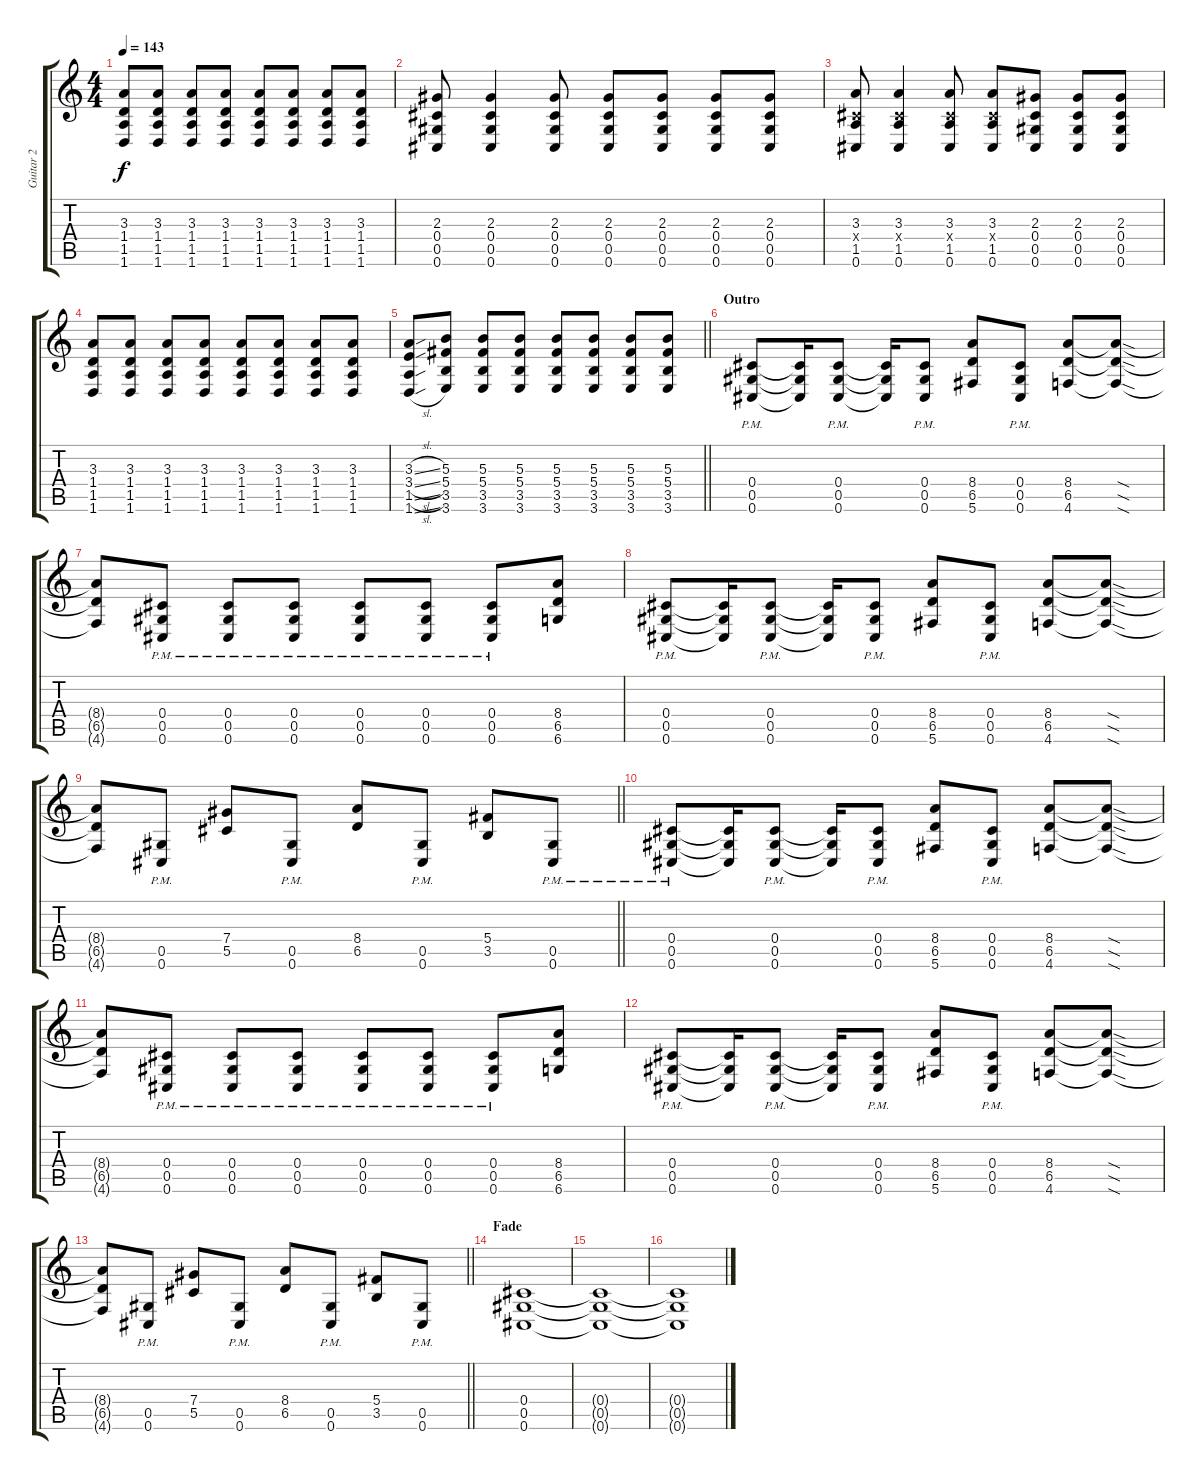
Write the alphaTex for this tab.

\track ("Guitar 2" "Guitar 2") {instrument distortionguitar}
\staff {score tabs}
\tuning (Eb4 Bb3 Gb3 Db3 Ab2 Db2) {hide}
\ts (4 4)
\tempo 143
\clef g2
\ks c
(3.3 1.4 1.5 1.6).8{dy f} (3.3 1.4 1.5 1.6).8 (3.3 1.4 1.5 1.6).8 (3.3 1.4 1.5 1.6).8 (3.3 1.4 1.5 1.6).8 (3.3 1.4 1.5 1.6).8 (3.3 1.4 1.5 1.6).8 (3.3 1.4 1.5 1.6).8 |
(2.3 0.4 0.5 0.6).8 (2.3 0.4 0.5 0.6).4 (2.3 0.4 0.5 0.6).8 (2.3 0.4 0.5 0.6).8 (2.3 0.4 0.5 0.6).8 (2.3 0.4 0.5 0.6).8 (2.3 0.4 0.5 0.6).8 |
(3.3 0.4{x} 1.5 0.6).8 (3.3 0.4{x} 1.5 0.6).4 (3.3 0.4{x} 1.5 0.6).8 (3.3 0.4{x} 1.5 0.6).8 (2.3 0.4 0.5 0.6).8 (2.3 0.4 0.5 0.6).8 (2.3 0.4 0.5 0.6).8 |
(3.3 1.4 1.5 1.6).8 (3.3 1.4 1.5 1.6).8 (3.3 1.4 1.5 1.6).8 (3.3 1.4 1.5 1.6).8 (3.3 1.4 1.5 1.6).8 (3.3 1.4 1.5 1.6).8 (3.3 1.4 1.5 1.6).8 (3.3 1.4 1.5 1.6).8 |
\barLineRight lightlight
(3.3{sl} 3.4{sl} 1.5{sl} 1.6{sl}).8 (5.3 5.4 3.5 3.6).8 (5.3 5.4 3.5 3.6).8 (5.3 5.4 3.5 3.6).8 (5.3 5.4 3.5 3.6).8 (5.3 5.4 3.5 3.6).8 (5.3 5.4 3.5 3.6).8 (5.3 5.4 3.5 3.6).8 |
\section ("" "Outro")
(0.4{pm} 0.5{pm} 0.6{pm}).8 (0.4{t} 0.5{t} 0.6{t}).16 (0.4{pm} 0.5{pm} 0.6{pm}).8 (0.4{t} 0.5{t} 0.6{t}).16 (0.4{pm} 0.5{pm} 0.6{pm}).8 (8.4 6.5 5.6).8 (0.4{pm} 0.5{pm} 0.6{pm}).8 (8.4 6.5 4.6).8 (8.4{sod t} 6.5{sod t} 4.6{sod t}).8 |
(8.4{t} 6.5{t} 4.6{t}).8 (0.4{pm} 0.5{pm} 0.6{pm}).8 (0.4{pm} 0.5{pm} 0.6{pm}).8 (0.4{pm} 0.5{pm} 0.6{pm}).8 (0.4{pm} 0.5{pm} 0.6{pm}).8 (0.4{pm} 0.5{pm} 0.6{pm}).8 (0.4{pm} 0.5{pm} 0.6{pm}).8 (8.4 6.5 6.6).8 |
(0.4{pm} 0.5{pm} 0.6{pm}).8 (0.4{t} 0.5{t} 0.6{t}).16 (0.4{pm} 0.5{pm} 0.6{pm}).8 (0.4{t} 0.5{t} 0.6{t}).16 (0.4{pm} 0.5{pm} 0.6{pm}).8 (8.4 6.5 5.6).8 (0.4{pm} 0.5{pm} 0.6{pm}).8 (8.4 6.5 4.6).8 (8.4{sod t} 6.5{sod t} 4.6{sod t}).8 |
\barLineRight lightlight
(8.4{t} 6.5{t} 4.6{t}).8 (0.5{pm} 0.6{pm}).8 (7.4 5.5).8 (0.5{pm} 0.6{pm}).8 (8.4 6.5).8 (0.5{pm} 0.6{pm}).8 (5.4 3.5).8 (0.5{pm} 0.6{pm}).8 |
(0.4{pm} 0.5{pm} 0.6{pm}).8 (0.4{t} 0.5{t} 0.6{t}).16 (0.4{pm} 0.5{pm} 0.6{pm}).8 (0.4{t} 0.5{t} 0.6{t}).16 (0.4{pm} 0.5{pm} 0.6{pm}).8 (8.4 6.5 5.6).8 (0.4{pm} 0.5{pm} 0.6{pm}).8 (8.4 6.5 4.6).8 (8.4{sod t} 6.5{sod t} 4.6{sod t}).8 |
(8.4{t} 6.5{t} 4.6{t}).8 (0.4{pm} 0.5{pm} 0.6{pm}).8 (0.4{pm} 0.5{pm} 0.6{pm}).8 (0.4{pm} 0.5{pm} 0.6{pm}).8 (0.4{pm} 0.5{pm} 0.6{pm}).8 (0.4{pm} 0.5{pm} 0.6{pm}).8 (0.4{pm} 0.5{pm} 0.6{pm}).8 (8.4 6.5 6.6).8 |
(0.4{pm} 0.5{pm} 0.6{pm}).8 (0.4{t} 0.5{t} 0.6{t}).16 (0.4{pm} 0.5{pm} 0.6{pm}).8 (0.4{t} 0.5{t} 0.6{t}).16 (0.4{pm} 0.5{pm} 0.6{pm}).8 (8.4 6.5 5.6).8 (0.4{pm} 0.5{pm} 0.6{pm}).8 (8.4 6.5 4.6).8 (8.4{sod t} 6.5{sod t} 4.6{sod t}).8 |
\barLineRight lightlight
(8.4{t} 6.5{t} 4.6{t}).8 (0.5{pm} 0.6{pm}).8 (7.4 5.5).8 (0.5{pm} 0.6{pm}).8 (8.4 6.5).8 (0.5{pm} 0.6{pm}).8 (5.4 3.5).8 (0.5{pm} 0.6{pm}).8 |
\section ("" "Fade")
(0.4 0.5 0.6).1{volume 6} |
(0.4{t} 0.5{t} 0.6{t}).1 |
(0.4{t} 0.5{t} 0.6{t}).1
